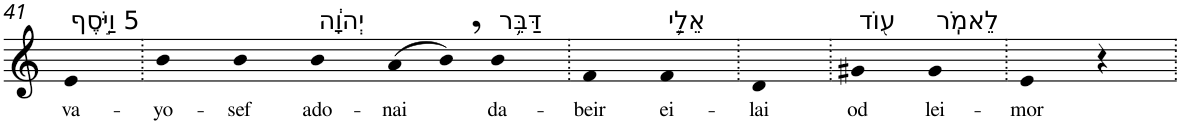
**kern	**text
*part1	*part1
*staff1	*staff1
*I"Piano	*
*I'Pno	*
!!LO:PB:g=z
*clefG2	*
*k[]	*
=41	=41
!LO:TX:a:t=5 וַיֹּ֣סֶף	!
!	!LO:LY:b
4e	va-
=42.	=42.
!	!LO:LY:b
4b	-yo-
!	!LO:LY:b
4b	-sef
!LO:TX:a:t=יְהוָ֔ה	!
!	!LO:LY:b
4b	ado-
!	!LO:LY:b
(8a	-nai
8b,)	.
!LO:TX:a:t=דַּבֵּ֥ר	!
!	!LO:LY:b
4b	da-
=43.	=43.
!	!LO:LY:b
4f	-beir
!LO:TX:a:t=אֵלַ֛י	!
!	!LO:LY:b
4f	ei-
=44.	=44.
!	!LO:LY:b
4d	-lai
=45.	=45.
!LO:TX:a:t=ע֖וֹד	!
!	!LO:LY:b
4g#X	od
!LO:TX:a:t=לֵאמֹֽר	!
!	!LO:LY:b
4g#	lei-
=46.	=46.
!	!LO:LY:b
4e	-mor
4r	.
=.	=.
*-	*-
